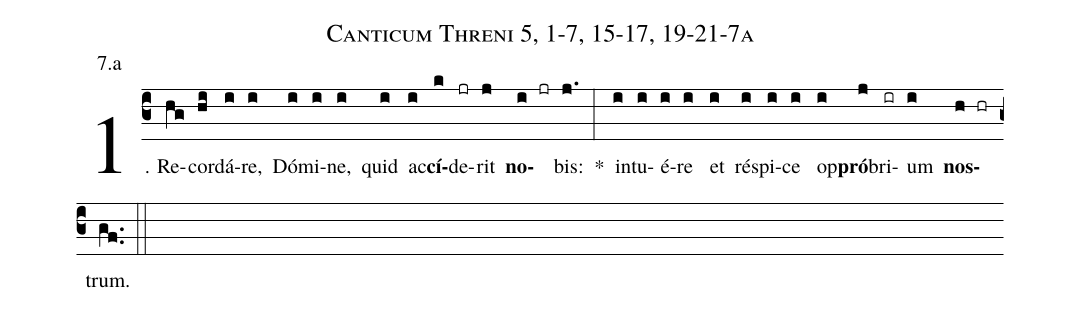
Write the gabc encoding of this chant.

name: Canticum Threni 5, 1-7, 15-17, 19-21-7a;
annotation: 7.a;
%%
(c3)1. Re(hg)cor(hi)dá(i)re,(i) Dó(i)mi(i)ne,(i) quid(i) ac(i)<b>cí</b>(k)de(jr)rit(j) <b>no</b>(i jr)bis:(j.) *(:) in(i)tu(i)é(i)re(i) et(i) ré(i)spi(i)ce(i) op(i)<b>pró</b>(j)bri(ir)um(i) <b>nos</b>(h hr)trum.(gf..) (::)
